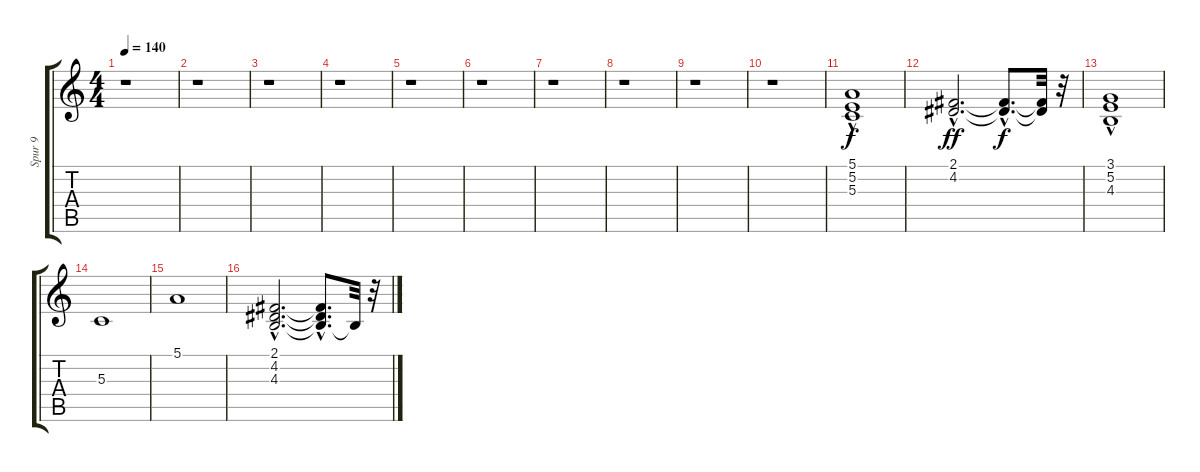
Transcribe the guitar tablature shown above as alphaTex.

\track ("Spur 9" "Spur 9") {instrument stringensemble2}
\staff {score tabs}
\tuning (E4 B3 G3 D3 A2 E2) {hide}
\ts (4 4)
\tempo 140
\clef g2
\ks c
r.1{dy f} |
r.1 |
r.1 |
r.1 |
r.1 |
r.1 |
r.1 |
r.1 |
r.1 |
r.1 |
(5.1 5.2{hac} 5.3{hac}).1 |
(2.1{hac} 4.2{hac}).2{d dy ff} (2.1{hac t} 4.2{hac t}).8{d dy f} (2.1{t} 4.2{t}).32 r.32 |
(3.1 5.2 4.3{hac}).1 |
5.3.1 |
5.1.1 |
(2.1{hac} 4.2{hac} 4.3{hac}).2{d} (2.1{hac t} 4.2{hac t} 4.3{hac t}).8{d} 4.3{t}.32 r.32
